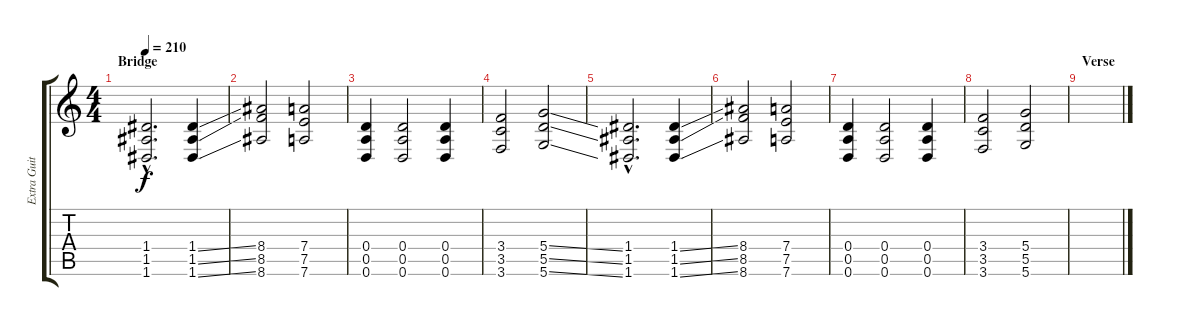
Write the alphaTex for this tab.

\track ("Extra Guitar" "Extra Guit") {instrument overdrivenguitar}
\staff {score tabs}
\tuning (E4 B3 G3 D3 A2 D2) {hide}
\ts (4 4)
\section ("" "Bridge")
\tempo 210
\clef g2
\ks c
(1.4{hac} 1.5{hac} 1.6{hac}).2{d dy f} (1.4{ss} 1.5{ss} 1.6{ss}).4 |
(8.4 8.5 8.6).2 (7.4 7.5 7.6).2 |
(0.4 0.5 0.6).4 (0.4 0.5 0.6).2 (0.4 0.5 0.6).4 |
(3.4 3.5 3.6).2 (5.4{ss} 5.5{ss} 5.6{ss}).2 |
(1.4{hac} 1.5{hac} 1.6{hac}).2{d} (1.4{ss} 1.5{ss} 1.6{ss}).4 |
(8.4 8.5 8.6).2 (7.4 7.5 7.6).2 |
(0.4 0.5 0.6).4 (0.4 0.5 0.6).2 (0.4 0.5 0.6).4 |
(3.4 3.5 3.6).2 (5.4 5.5 5.6).2 |
\section ("" "Verse")
